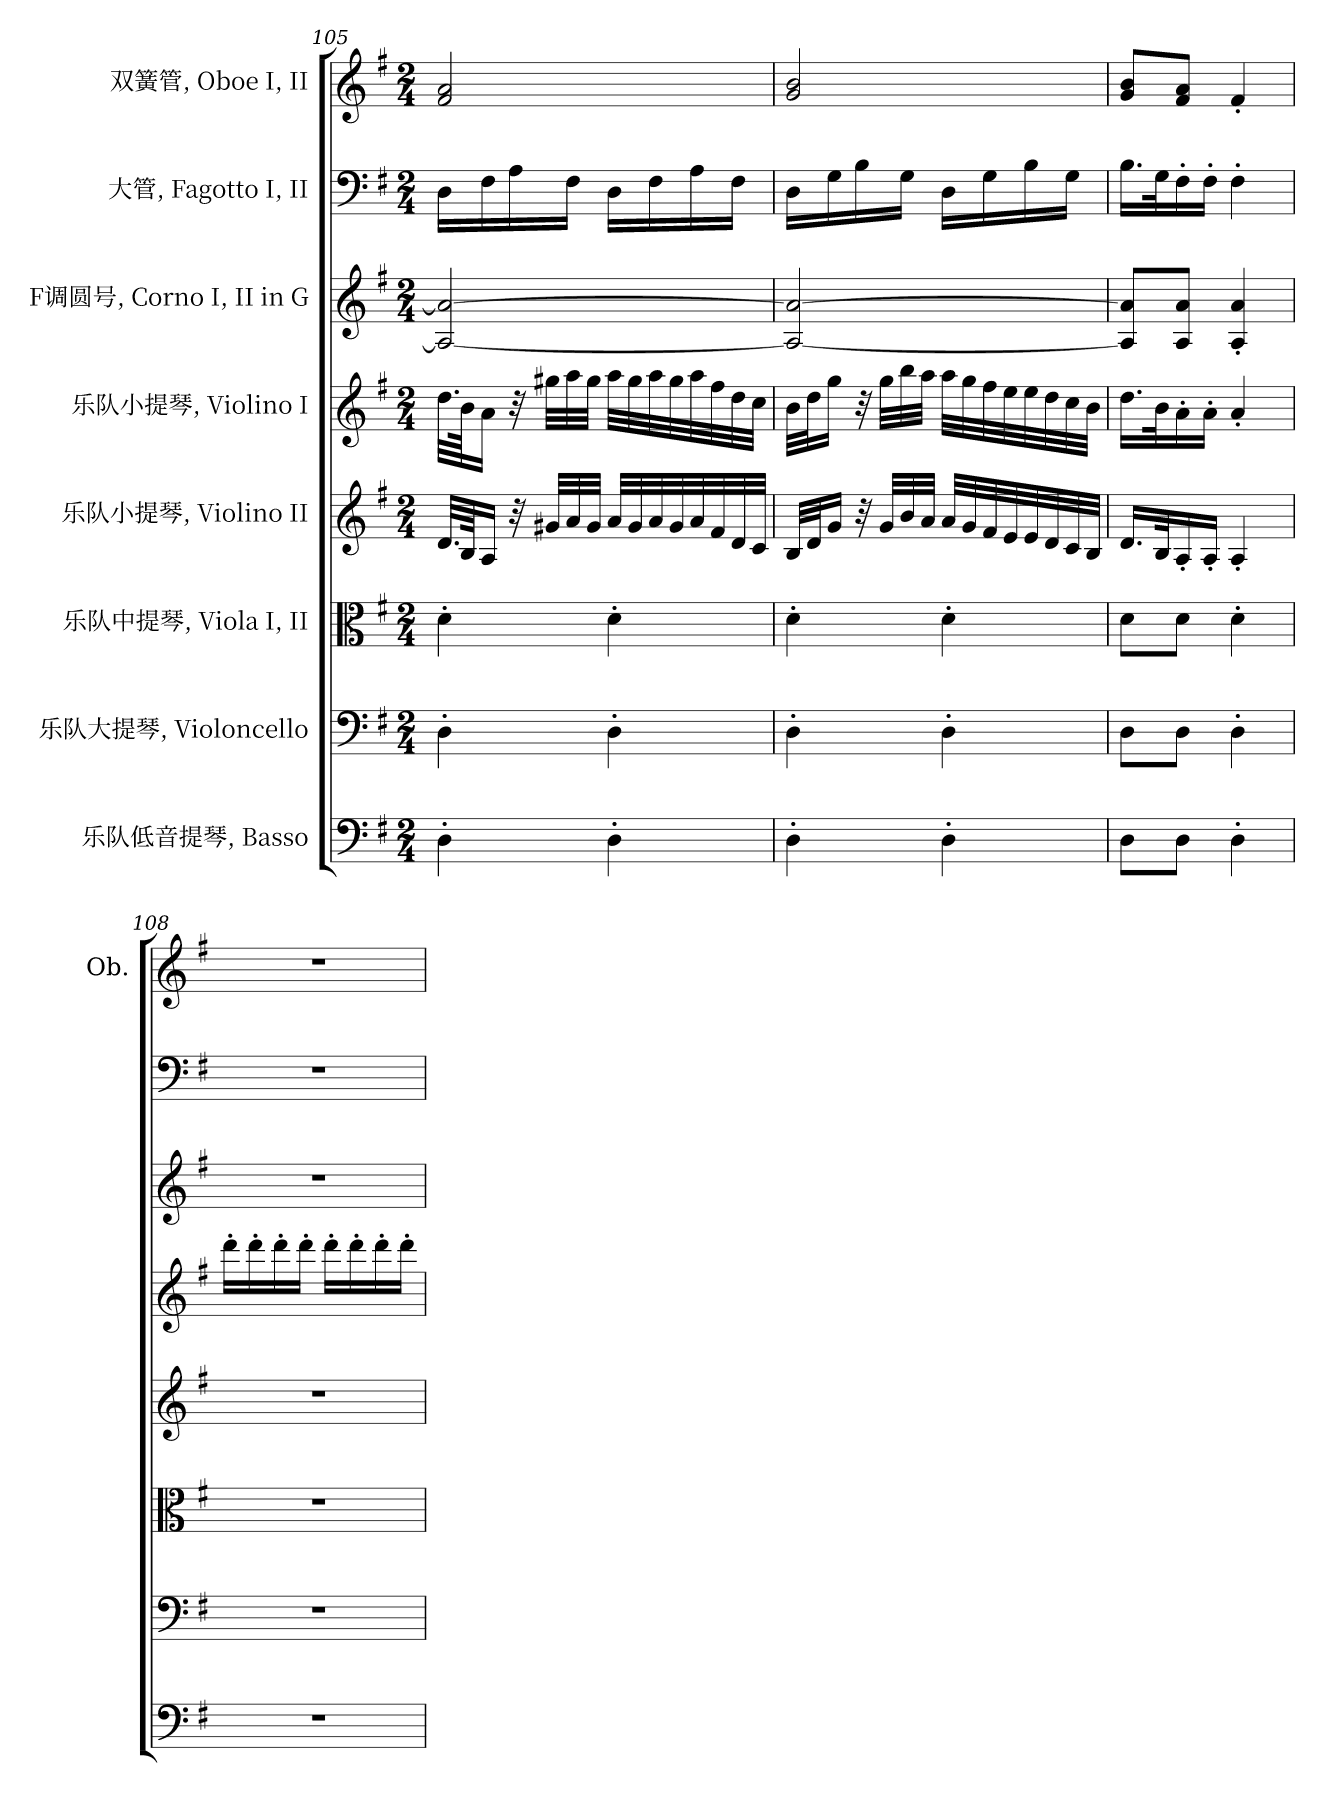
**kern	**kern	**kern	**kern	**kern	**kern	**kern	**kern
*part8	*part7	*part6	*part5	*part4	*part3	*part2	*part1
*staff8	*staff7	*staff6	*staff5	*staff4	*staff3	*staff2	*staff1
*I"乐队低音提琴, Basso	*I"乐队大提琴, Violoncello	*I"乐队中提琴, Viola I, II	*I"乐队小提琴, Violino II	*I"乐队小提琴, Violino I	*I"F调圆号, Corno I, II in G	*I"大管, Fagotto I, II	*I"双簧管, Oboe I, II
*	*	*	*	*	*	*	*I'Ob.
*clefF4	*clefF4	*clefC3	*clefG2	*clefG2	*clefG2	*clefF4	*clefG2
*ITrd7c12	*	*	*	*	*ITrd4c7	*	*
*k[f#]	*k[f#]	*k[f#]	*k[f#]	*k[f#]	*k[]	*k[f#]	*k[f#]
*M2/4	*M2/4	*M2/4	*M2/4	*M2/4	*M2/4	*M2/4	*M2/4
=105	=105	=105	=105	=105	=105	=105	=105
4DD'\	4D'\	4d'\	32.d/LLL	32.dd\LLL	2D/_ 2d/_	16D\LL	2f#/ 2a/
.	.	.	64B/JK	64b\JK	.	.	.
.	.	.	16A/JJ	16a\JJ	.	16F#\	.
.	.	.	32r	32r	.	16A\	.
.	.	.	32g#X/LLL	32gg#X\LLL	.	.	.
.	.	.	32a/	32aa\	.	16F#\JJ	.
.	.	.	32g#/JJJ	32gg#\JJJ	.	.	.
4DD'\	4D'\	4d'\	32a/LLL	32aa\LLL	.	16D\LL	.
.	.	.	32g#/	32gg#\	.	.	.
.	.	.	32a/	32aa\	.	16F#\	.
.	.	.	32g#/	32gg#\	.	.	.
.	.	.	32a/	32aa\	.	16A\	.
.	.	.	32f#/	32ff#\	.	.	.
.	.	.	32d/	32dd\	.	16F#\JJ	.
.	.	.	32c/JJJ	32cc\JJJ	.	.	.
!!LO:PB:g=z
=106	=106	=106	=106	=106	=106	=106	=106
4DD'\	4D'\	4d'\	32B/LLL	32b\LLL	2D/_ 2d/_	16D\LL	2g/ 2b/
.	.	.	32d/J	32dd\J	.	.	.
.	.	.	16g/JJ	16gg\JJ	.	16G\	.
.	.	.	32r	32r	.	16B\	.
.	.	.	32g/LLL	32gg\LLL	.	.	.
.	.	.	32b/	32bb\	.	16G\JJ	.
.	.	.	32a/JJJ	32aa\JJJ	.	.	.
4DD'\	4D'\	4d'\	32a/LLL	32aa\LLL	.	16D\LL	.
.	.	.	32g/	32gg\	.	.	.
.	.	.	32f#/	32ff#\	.	16G\	.
.	.	.	32e/	32ee\	.	.	.
.	.	.	32e/	32ee\	.	16B\	.
.	.	.	32d/	32dd\	.	.	.
.	.	.	32c/	32cc\	.	16G\JJ	.
.	.	.	32B/JJJ	32b\JJJ	.	.	.
=107	=107	=107	=107	=107	=107	=107	=107
8DD\L	8D\L	8d\L	16.d/LL	16.dd\LL	8D/] 8d/]L	16.B\LL	8g/ 8b/L
.	.	.	32B/K	32b\K	.	32G\K	.
8DD\J	8D\J	8d\J	16A'/	16a'\	8D/ 8d/J	16F#'\	8f#/ 8a/J
.	.	.	16A'/JJ	16a'\JJ	.	16F#'\JJ	.
4DD'\	4D'\	4d'\	4A'/	4a'/	4D/' 4d/'	4F#'\	4f#'/
=108	=108	=108	=108	=108	=108	=108	=108
2r	2r	2r	2r	16ddd'\LL	2r	2r	2r
.	.	.	.	16ddd'\	.	.	.
.	.	.	.	16ddd'\	.	.	.
.	.	.	.	16ddd'\JJ	.	.	.
.	.	.	.	16ddd'\LL	.	.	.
.	.	.	.	16ddd'\	.	.	.
.	.	.	.	16ddd'\	.	.	.
.	.	.	.	16ddd'\JJ	.	.	.
=	=	=	=	=	=	=	=
*-	*-	*-	*-	*-	*-	*-	*-
